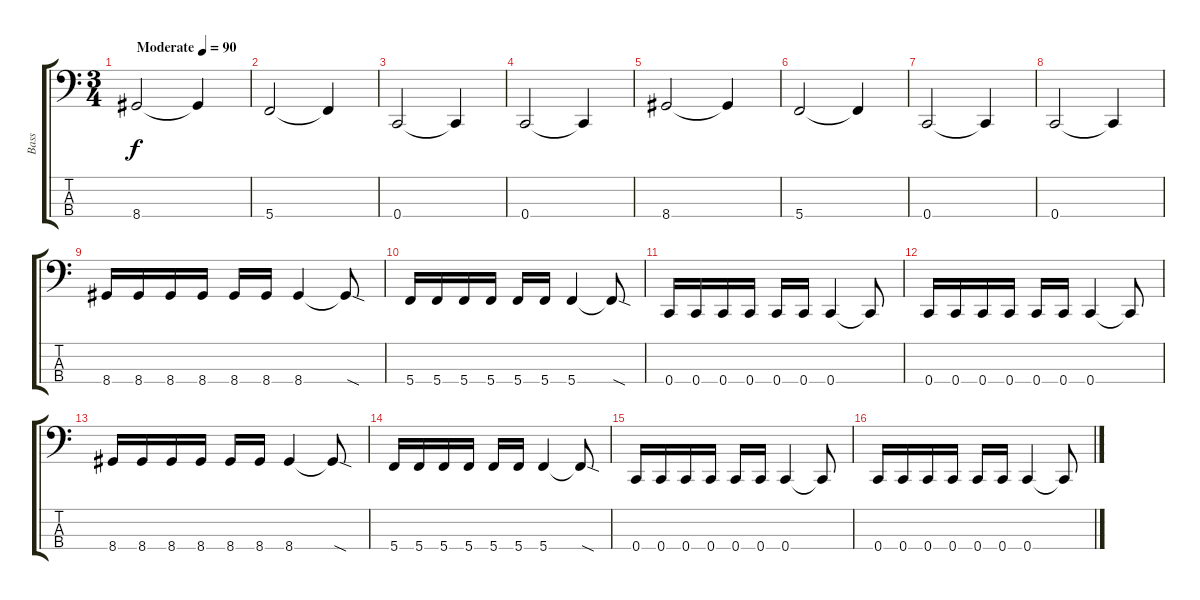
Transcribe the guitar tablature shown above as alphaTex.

\track ("Bass" "Bass") {instrument electricbassfinger}
\staff {score tabs}
\tuning (Eb2 Bb1 F1 C1) {hide}
\ts (3 4)
\tempo (90 "Moderate")
\clef f4
\ks c
8.4.2{dy f instrument electricbassfinger} 8.4{t}.4 |
5.4.2 5.4{t}.4 |
0.4.2 0.4{t}.4 |
0.4.2 0.4{t}.4 |
8.4.2 8.4{t}.4 |
5.4.2 5.4{t}.4 |
0.4.2 0.4{t}.4 |
0.4.2 0.4{t}.4 |
8.4.16 8.4.16 8.4.16 8.4.16 8.4.16 8.4.16 8.4.4 8.4{sod t}.8 |
5.4.16 5.4.16 5.4.16 5.4.16 5.4.16 5.4.16 5.4.4 5.4{sod t}.8 |
0.4.16 0.4.16 0.4.16 0.4.16 0.4.16 0.4.16 0.4.4 0.4{t}.8 |
0.4.16 0.4.16 0.4.16 0.4.16 0.4.16 0.4.16 0.4.4 0.4{t}.8 |
8.4.16 8.4.16 8.4.16 8.4.16 8.4.16 8.4.16 8.4.4 8.4{sod t}.8 |
5.4.16 5.4.16 5.4.16 5.4.16 5.4.16 5.4.16 5.4.4 5.4{sod t}.8 |
0.4.16 0.4.16 0.4.16 0.4.16 0.4.16 0.4.16 0.4.4 0.4{t}.8 |
0.4.16 0.4.16 0.4.16 0.4.16 0.4.16 0.4.16 0.4.4 0.4{t}.8
